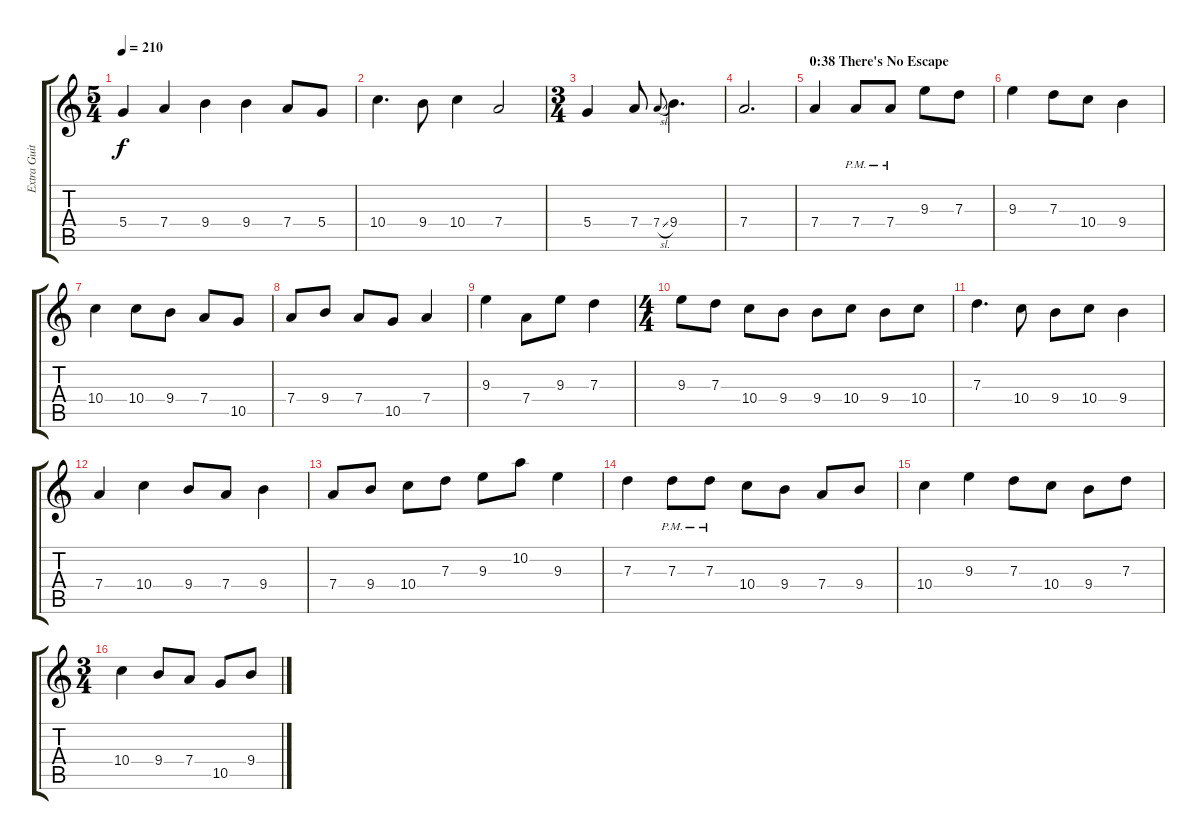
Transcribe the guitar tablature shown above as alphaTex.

\track ("Extra Guitar 1" "Extra Guit") {instrument distortionguitar}
\staff {score tabs}
\tuning (E4 B3 G3 D3 A2 E2) {hide}
\ts (5 4)
\tempo 210
\clef g2
\ks c
5.4.4{dy f} 7.4.4 9.4.4 9.4.4 7.4.8 5.4.8 |
10.4.4{d} 9.4.8 10.4.4 7.4.2 |
\ts (3 4)
5.4.4 7.4.8 7.4{sl}.8{gr onbeat} 9.4.4{d} |
7.4.2{d} |
\section ("" "0:38 There's No Escape")
7.4.4 7.4{pm}.8 7.4{pm}.8 9.3.8 7.3.8 |
9.3.4 7.3.8 10.4.8 9.4.4 |
10.4.4 10.4.8 9.4.8 7.4.8 10.5.8 |
7.4.8 9.4.8 7.4.8 10.5.8 7.4.4 |
9.3.4 7.4.8 9.3.8 7.3.4 |
\ts (4 4)
9.3.8 7.3.8 10.4.8 9.4.8 9.4.8 10.4.8 9.4.8 10.4.8 |
7.3.4{d} 10.4.8 9.4.8 10.4.8 9.4.4 |
7.4.4 10.4.4 9.4.8 7.4.8 9.4.4 |
7.4.8 9.4.8 10.4.8 7.3.8 9.3.8 10.2.8 9.3.4 |
7.3.4 7.3{pm}.8 7.3{pm}.8 10.4.8 9.4.8 7.4.8 9.4.8 |
10.4.4 9.3.4 7.3.8 10.4.8 9.4.8 7.3.8 |
\ts (3 4)
10.4.4 9.4.8 7.4.8 10.5.8 9.4.8
